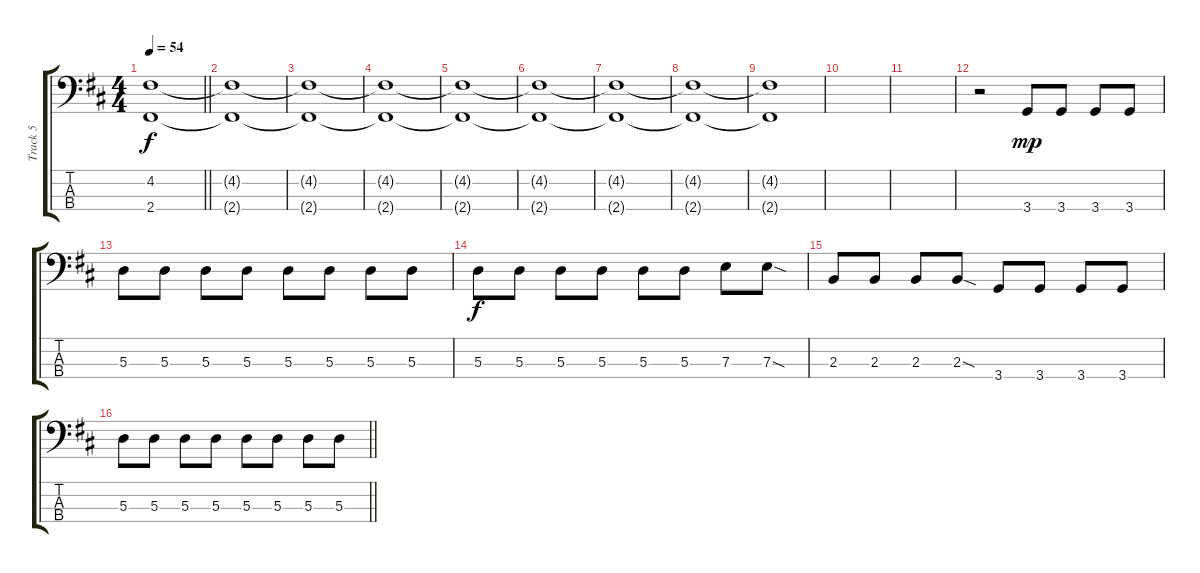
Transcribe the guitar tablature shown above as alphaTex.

\track ("Track 5" "Track 5") {instrument electricbassfinger}
\staff {score tabs}
\tuning (G2 D2 A1 E1) {hide}
\ts (4 4)
\tempo 54
\clef f4
\barLineRight lightlight
\ks d
(4.2{t} 2.4{t}).1{dy f} |
(4.2{t} 2.4{t}).1 |
(4.2{t} 2.4{t}).1 |
(4.2{t} 2.4{t}).1 |
(4.2{t} 2.4{t}).1 |
(4.2{t} 2.4{t}).1 |
(4.2{t} 2.4{t}).1 |
(4.2{t} 2.4{t}).1 |
(4.2{t} 2.4{t}).1 |
|
|
r.2 3.4.8{dy mp} 3.4.8 3.4.8 3.4.8 |
5.3.8 5.3.8 5.3.8 5.3.8 5.3.8 5.3.8 5.3.8 5.3.8 |
5.3.8{dy f} 5.3.8 5.3.8 5.3.8 5.3.8 5.3.8 7.3.8 7.3{sod}.8 |
2.3.8 2.3.8 2.3.8 2.3{sod}.8 3.4.8 3.4.8 3.4.8 3.4.8 |
\barLineRight lightlight
5.3.8 5.3.8 5.3.8 5.3.8 5.3.8 5.3.8 5.3.8 5.3.8
